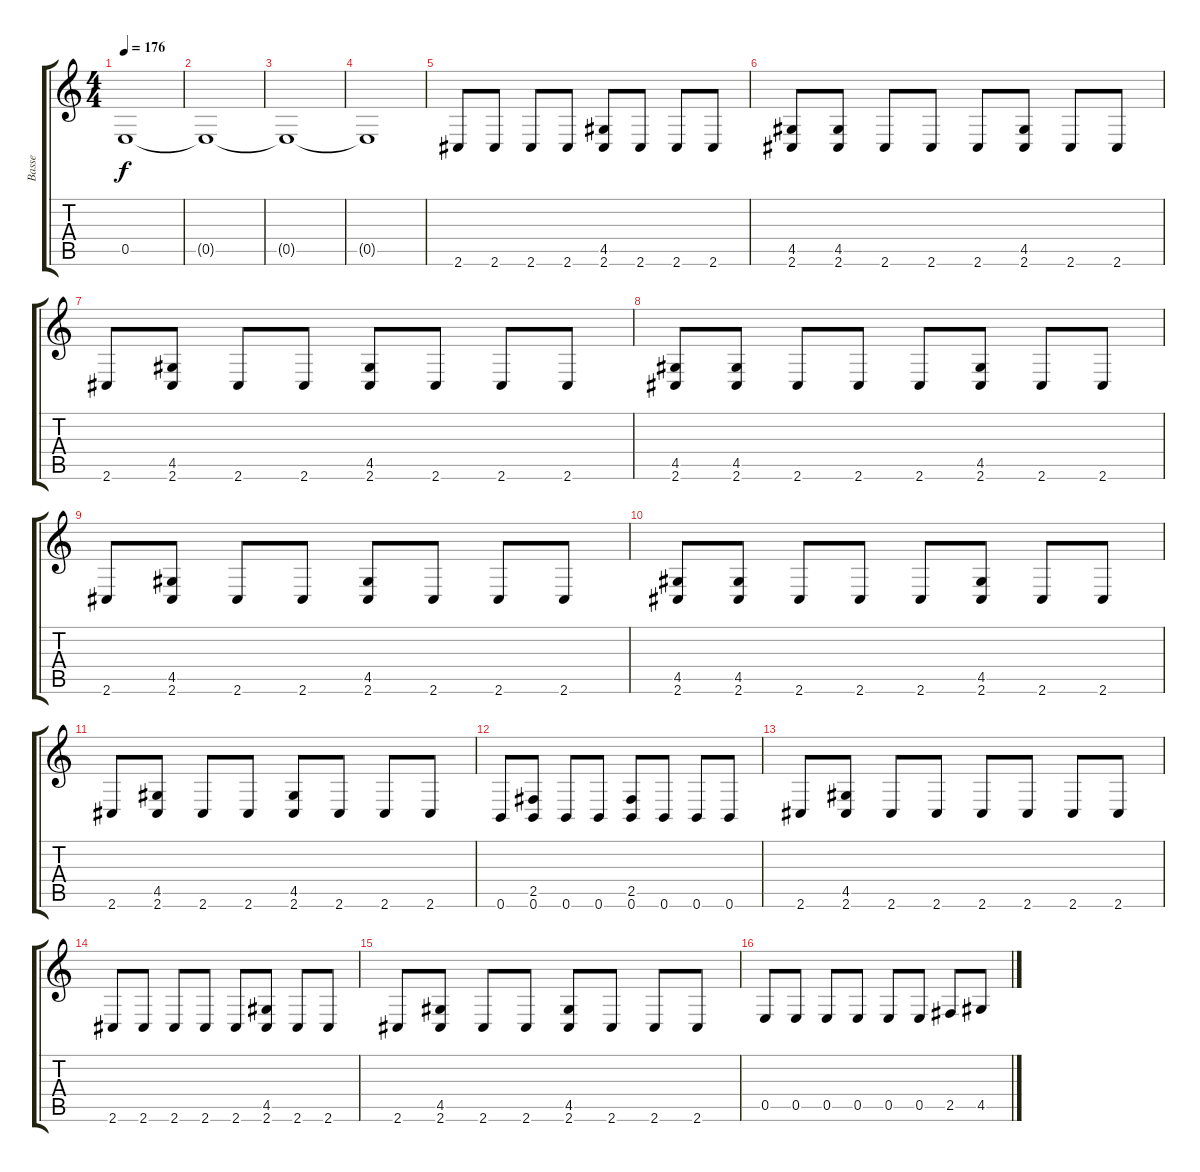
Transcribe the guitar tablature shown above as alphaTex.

\track ("Basse" "Basse") {instrument electricbassfinger}
\staff {score tabs}
\tuning (E4 B3 G3 D3 E2 B1) {hide}
\ts (4 4)
\tempo 176
\clef g2
\ks c
0.5{t}.1{dy f} |
0.5{t}.1 |
0.5{t}.1 |
0.5{t}.1 |
2.6.8 2.6.8 2.6.8 2.6.8 (4.5 2.6).8 2.6.8 2.6.8 2.6.8 |
(4.5 2.6).8 (4.5 2.6).8 2.6.8 2.6.8 2.6.8 (4.5 2.6).8 2.6.8 2.6.8 |
2.6.8 (4.5 2.6).8 2.6.8 2.6.8 (4.5 2.6).8 2.6.8 2.6.8 2.6.8 |
(4.5 2.6).8 (4.5 2.6).8 2.6.8 2.6.8 2.6.8 (4.5 2.6).8 2.6.8 2.6.8 |
2.6.8 (4.5 2.6).8 2.6.8 2.6.8 (4.5 2.6).8 2.6.8 2.6.8 2.6.8 |
(4.5 2.6).8 (4.5 2.6).8 2.6.8 2.6.8 2.6.8 (4.5 2.6).8 2.6.8 2.6.8 |
2.6.8 (4.5 2.6).8 2.6.8 2.6.8 (4.5 2.6).8 2.6.8 2.6.8 2.6.8 |
0.6.8 (2.5 0.6).8 0.6.8 0.6.8 (2.5 0.6).8 0.6.8 0.6.8 0.6.8 |
2.6.8 (4.5 2.6).8 2.6.8 2.6.8 2.6.8 2.6.8 2.6.8 2.6.8 |
2.6.8 2.6.8 2.6.8 2.6.8 2.6.8 (4.5 2.6).8 2.6.8 2.6.8 |
2.6.8 (4.5 2.6).8 2.6.8 2.6.8 (4.5 2.6).8 2.6.8 2.6.8 2.6.8 |
0.5.8 0.5.8 0.5.8 0.5.8 0.5.8 0.5.8 2.5.8 4.5.8
